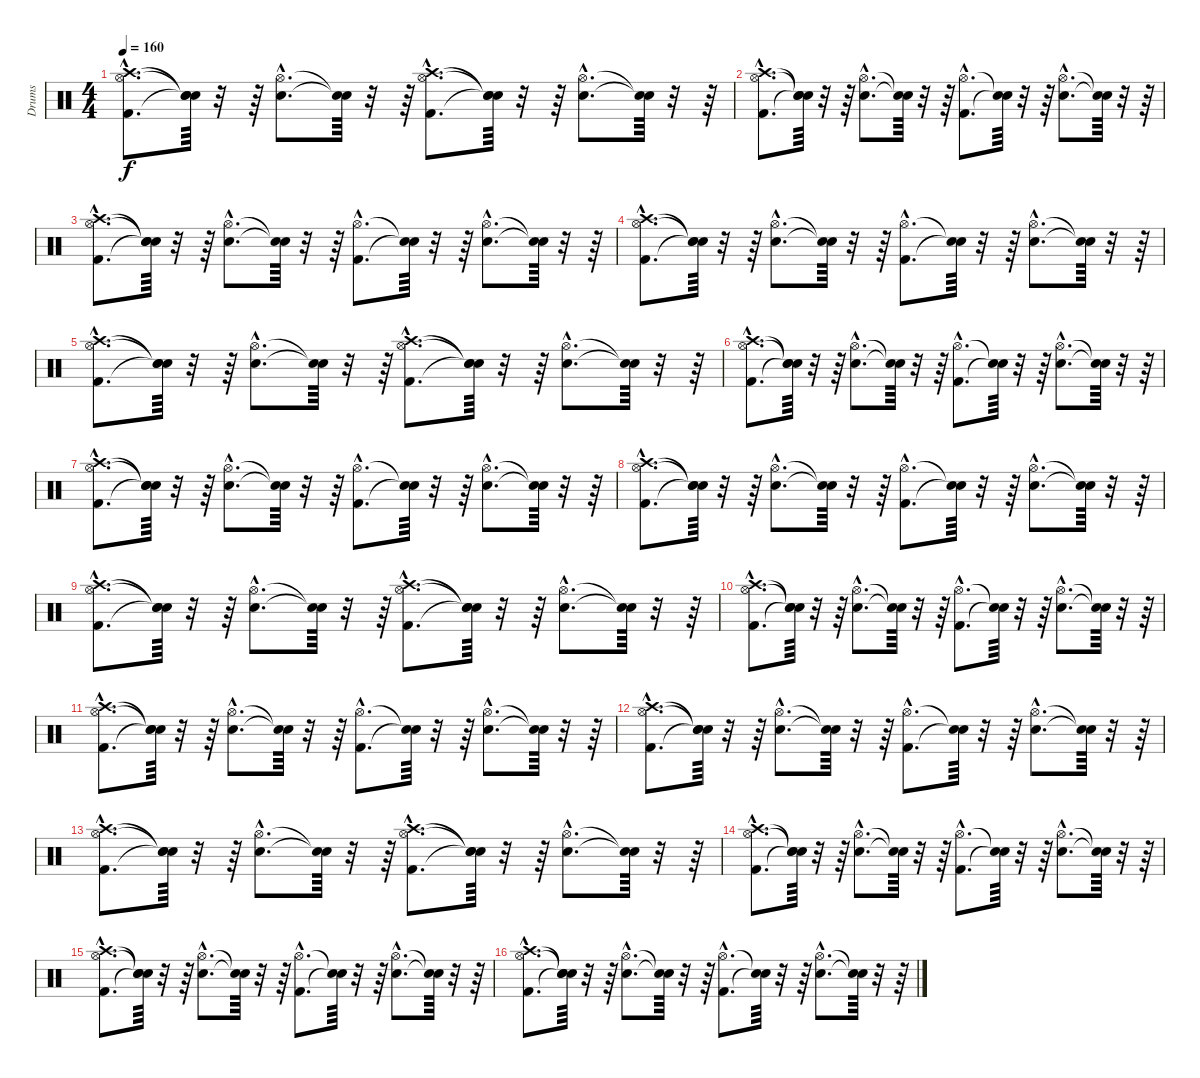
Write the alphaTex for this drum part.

\track ("Drums" "Drums") {instrument percussion}
\staff {score}
\articulation defaults
\ts (4 4)
\tempo 160
\clef neutral
\ks c
("Kick (hit) 2"{hac} "Hi-Hat (open)"{hac} "Crash high (hit)"{hac}).8{d dy f} ("Snare (hit)"{t} "Snare (hit)"{t} "Snare (hit)"{t}).64 r.32 r.64 ("Snare (hit) 2"{hac} "Hi-Hat (open)"{hac}).8{d} ("Snare (hit)"{t} "Snare (hit)"{t}).64 r.32 r.64 ("Kick (hit) 2"{hac} "Hi-Hat (open)"{hac} "Crash high (hit)"{hac}).8{d} ("Snare (hit)"{t} "Snare (hit)"{t} "Snare (hit)"{t}).64 r.32 r.64 ("Snare (hit) 2"{hac} "Hi-Hat (open)"{hac}).8{d} ("Snare (hit)"{t} "Snare (hit)"{t}).64 r.32 r.64 |
("Kick (hit) 2"{hac} "Hi-Hat (open)"{hac} "Crash high (hit)"{hac}).8{d} ("Snare (hit)"{t} "Snare (hit)"{t} "Snare (hit)"{t}).64 r.32 r.64 ("Snare (hit) 2"{hac} "Hi-Hat (open)"{hac}).8{d} ("Snare (hit)"{t} "Snare (hit)"{t}).64 r.32 r.64 ("Kick (hit) 2"{hac} "Hi-Hat (open)"{hac}).8{d} ("Snare (hit)"{t} "Snare (hit)"{t}).64 r.32 r.64 ("Snare (hit) 2"{hac} "Hi-Hat (open)"{hac}).8{d} ("Snare (hit)"{t} "Snare (hit)"{t}).64 r.32 r.64 |
("Kick (hit) 2"{hac} "Hi-Hat (open)"{hac} "Crash high (hit)"{hac}).8{d} ("Snare (hit)"{t} "Snare (hit)"{t} "Snare (hit)"{t}).64 r.32 r.64 ("Snare (hit) 2"{hac} "Hi-Hat (open)"{hac}).8{d} ("Snare (hit)"{t} "Snare (hit)"{t}).64 r.32 r.64 ("Kick (hit) 2"{hac} "Hi-Hat (open)"{hac}).8{d} ("Snare (hit)"{t} "Snare (hit)"{t}).64 r.32 r.64 ("Snare (hit) 2"{hac} "Hi-Hat (open)"{hac}).8{d} ("Snare (hit)"{t} "Snare (hit)"{t}).64 r.32 r.64 |
("Kick (hit) 2"{hac} "Hi-Hat (open)"{hac} "Crash high (hit)"{hac}).8{d} ("Snare (hit)"{t} "Snare (hit)"{t} "Snare (hit)"{t}).64 r.32 r.64 ("Snare (hit) 2"{hac} "Hi-Hat (open)"{hac}).8{d} ("Snare (hit)"{t} "Snare (hit)"{t}).64 r.32 r.64 ("Kick (hit) 2"{hac} "Hi-Hat (open)"{hac}).8{d} ("Snare (hit)"{t} "Snare (hit)"{t}).64 r.32 r.64 ("Snare (hit) 2"{hac} "Hi-Hat (open)"{hac}).8{d} ("Snare (hit)"{t} "Snare (hit)"{t}).64 r.32 r.64 |
("Kick (hit) 2"{hac} "Hi-Hat (open)"{hac} "Crash high (hit)"{hac}).8{d} ("Snare (hit)"{t} "Snare (hit)"{t} "Snare (hit)"{t}).64 r.32 r.64 ("Snare (hit) 2"{hac} "Hi-Hat (open)"{hac}).8{d} ("Snare (hit)"{t} "Snare (hit)"{t}).64 r.32 r.64 ("Kick (hit) 2"{hac} "Hi-Hat (open)"{hac} "Crash high (hit)"{hac}).8{d} ("Snare (hit)"{t} "Snare (hit)"{t} "Snare (hit)"{t}).64 r.32 r.64 ("Snare (hit) 2"{hac} "Hi-Hat (open)"{hac}).8{d} ("Snare (hit)"{t} "Snare (hit)"{t}).64 r.32 r.64 |
("Kick (hit) 2"{hac} "Hi-Hat (open)"{hac} "Crash high (hit)"{hac}).8{d} ("Snare (hit)"{t} "Snare (hit)"{t} "Snare (hit)"{t}).64 r.32 r.64 ("Snare (hit) 2"{hac} "Hi-Hat (open)"{hac}).8{d} ("Snare (hit)"{t} "Snare (hit)"{t}).64 r.32 r.64 ("Kick (hit) 2"{hac} "Hi-Hat (open)"{hac}).8{d} ("Snare (hit)"{t} "Snare (hit)"{t}).64 r.32 r.64 ("Snare (hit) 2"{hac} "Hi-Hat (open)"{hac}).8{d} ("Snare (hit)"{t} "Snare (hit)"{t}).64 r.32 r.64 |
("Kick (hit) 2"{hac} "Hi-Hat (open)"{hac} "Crash high (hit)"{hac}).8{d} ("Snare (hit)"{t} "Snare (hit)"{t} "Snare (hit)"{t}).64 r.32 r.64 ("Snare (hit) 2"{hac} "Hi-Hat (open)"{hac}).8{d} ("Snare (hit)"{t} "Snare (hit)"{t}).64 r.32 r.64 ("Kick (hit) 2"{hac} "Hi-Hat (open)"{hac}).8{d} ("Snare (hit)"{t} "Snare (hit)"{t}).64 r.32 r.64 ("Snare (hit) 2"{hac} "Hi-Hat (open)"{hac}).8{d} ("Snare (hit)"{t} "Snare (hit)"{t}).64 r.32 r.64 |
("Kick (hit) 2"{hac} "Hi-Hat (open)"{hac} "Crash high (hit)"{hac}).8{d} ("Snare (hit)"{t} "Snare (hit)"{t} "Snare (hit)"{t}).64 r.32 r.64 ("Snare (hit) 2"{hac} "Hi-Hat (open)"{hac}).8{d} ("Snare (hit)"{t} "Snare (hit)"{t}).64 r.32 r.64 ("Kick (hit) 2"{hac} "Hi-Hat (open)"{hac}).8{d} ("Snare (hit)"{t} "Snare (hit)"{t}).64 r.32 r.64 ("Snare (hit) 2"{hac} "Hi-Hat (open)"{hac}).8{d} ("Snare (hit)"{t} "Snare (hit)"{t}).64 r.32 r.64 |
("Kick (hit) 2"{hac} "Hi-Hat (open)"{hac} "Crash high (hit)"{hac}).8{d} ("Snare (hit)"{t} "Snare (hit)"{t} "Snare (hit)"{t}).64 r.32 r.64 ("Snare (hit) 2"{hac} "Hi-Hat (open)"{hac}).8{d} ("Snare (hit)"{t} "Snare (hit)"{t}).64 r.32 r.64 ("Kick (hit) 2"{hac} "Hi-Hat (open)"{hac} "Crash high (hit)"{hac}).8{d} ("Snare (hit)"{t} "Snare (hit)"{t} "Snare (hit)"{t}).64 r.32 r.64 ("Snare (hit) 2"{hac} "Hi-Hat (open)"{hac}).8{d} ("Snare (hit)"{t} "Snare (hit)"{t}).64 r.32 r.64 |
("Kick (hit) 2"{hac} "Hi-Hat (open)"{hac} "Crash high (hit)"{hac}).8{d} ("Snare (hit)"{t} "Snare (hit)"{t} "Snare (hit)"{t}).64 r.32 r.64 ("Snare (hit) 2"{hac} "Hi-Hat (open)"{hac}).8{d} ("Snare (hit)"{t} "Snare (hit)"{t}).64 r.32 r.64 ("Kick (hit) 2"{hac} "Hi-Hat (open)"{hac}).8{d} ("Snare (hit)"{t} "Snare (hit)"{t}).64 r.32 r.64 ("Snare (hit) 2"{hac} "Hi-Hat (open)"{hac}).8{d} ("Snare (hit)"{t} "Snare (hit)"{t}).64 r.32 r.64 |
("Kick (hit) 2"{hac} "Hi-Hat (open)"{hac} "Crash high (hit)"{hac}).8{d} ("Snare (hit)"{t} "Snare (hit)"{t} "Snare (hit)"{t}).64 r.32 r.64 ("Snare (hit) 2"{hac} "Hi-Hat (open)"{hac}).8{d} ("Snare (hit)"{t} "Snare (hit)"{t}).64 r.32 r.64 ("Kick (hit) 2"{hac} "Hi-Hat (open)"{hac}).8{d} ("Snare (hit)"{t} "Snare (hit)"{t}).64 r.32 r.64 ("Snare (hit) 2"{hac} "Hi-Hat (open)"{hac}).8{d} ("Snare (hit)"{t} "Snare (hit)"{t}).64 r.32 r.64 |
("Kick (hit) 2"{hac} "Hi-Hat (open)"{hac} "Crash high (hit)"{hac}).8{d} ("Snare (hit)"{t} "Snare (hit)"{t} "Snare (hit)"{t}).64 r.32 r.64 ("Snare (hit) 2"{hac} "Hi-Hat (open)"{hac}).8{d} ("Snare (hit)"{t} "Snare (hit)"{t}).64 r.32 r.64 ("Kick (hit) 2"{hac} "Hi-Hat (open)"{hac}).8{d} ("Snare (hit)"{t} "Snare (hit)"{t}).64 r.32 r.64 ("Snare (hit) 2"{hac} "Hi-Hat (open)"{hac}).8{d} ("Snare (hit)"{t} "Snare (hit)"{t}).64 r.32 r.64 |
("Kick (hit) 2"{hac} "Hi-Hat (open)"{hac} "Crash high (hit)"{hac}).8{d} ("Snare (hit)"{t} "Snare (hit)"{t} "Snare (hit)"{t}).64 r.32 r.64 ("Snare (hit) 2"{hac} "Hi-Hat (open)"{hac}).8{d} ("Snare (hit)"{t} "Snare (hit)"{t}).64 r.32 r.64 ("Kick (hit) 2"{hac} "Hi-Hat (open)"{hac} "Crash high (hit)"{hac}).8{d} ("Snare (hit)"{t} "Snare (hit)"{t} "Snare (hit)"{t}).64 r.32 r.64 ("Snare (hit) 2"{hac} "Hi-Hat (open)"{hac}).8{d} ("Snare (hit)"{t} "Snare (hit)"{t}).64 r.32 r.64 |
("Kick (hit) 2"{hac} "Hi-Hat (open)"{hac} "Crash high (hit)"{hac}).8{d} ("Snare (hit)"{t} "Snare (hit)"{t} "Snare (hit)"{t}).64 r.32 r.64 ("Snare (hit) 2"{hac} "Hi-Hat (open)"{hac}).8{d} ("Snare (hit)"{t} "Snare (hit)"{t}).64 r.32 r.64 ("Kick (hit) 2"{hac} "Hi-Hat (open)"{hac}).8{d} ("Snare (hit)"{t} "Snare (hit)"{t}).64 r.32 r.64 ("Snare (hit) 2"{hac} "Hi-Hat (open)"{hac}).8{d} ("Snare (hit)"{t} "Snare (hit)"{t}).64 r.32 r.64 |
("Kick (hit) 2"{hac} "Hi-Hat (open)"{hac} "Crash high (hit)"{hac}).8{d} ("Snare (hit)"{t} "Snare (hit)"{t} "Snare (hit)"{t}).64 r.32 r.64 ("Snare (hit) 2"{hac} "Hi-Hat (open)"{hac}).8{d} ("Snare (hit)"{t} "Snare (hit)"{t}).64 r.32 r.64 ("Kick (hit) 2"{hac} "Hi-Hat (open)"{hac}).8{d} ("Snare (hit)"{t} "Snare (hit)"{t}).64 r.32 r.64 ("Snare (hit) 2"{hac} "Hi-Hat (open)"{hac}).8{d} ("Snare (hit)"{t} "Snare (hit)"{t}).64 r.32 r.64 |
("Kick (hit) 2"{hac} "Hi-Hat (open)"{hac} "Crash high (hit)"{hac}).8{d} ("Snare (hit)"{t} "Snare (hit)"{t} "Snare (hit)"{t}).64 r.32 r.64 ("Snare (hit) 2"{hac} "Hi-Hat (open)"{hac}).8{d} ("Snare (hit)"{t} "Snare (hit)"{t}).64 r.32 r.64 ("Kick (hit) 2"{hac} "Hi-Hat (open)"{hac}).8{d} ("Snare (hit)"{t} "Snare (hit)"{t}).64 r.32 r.64 ("Snare (hit) 2"{hac} "Hi-Hat (open)"{hac}).8{d} ("Snare (hit)"{t} "Snare (hit)"{t}).64 r.32 r.64
